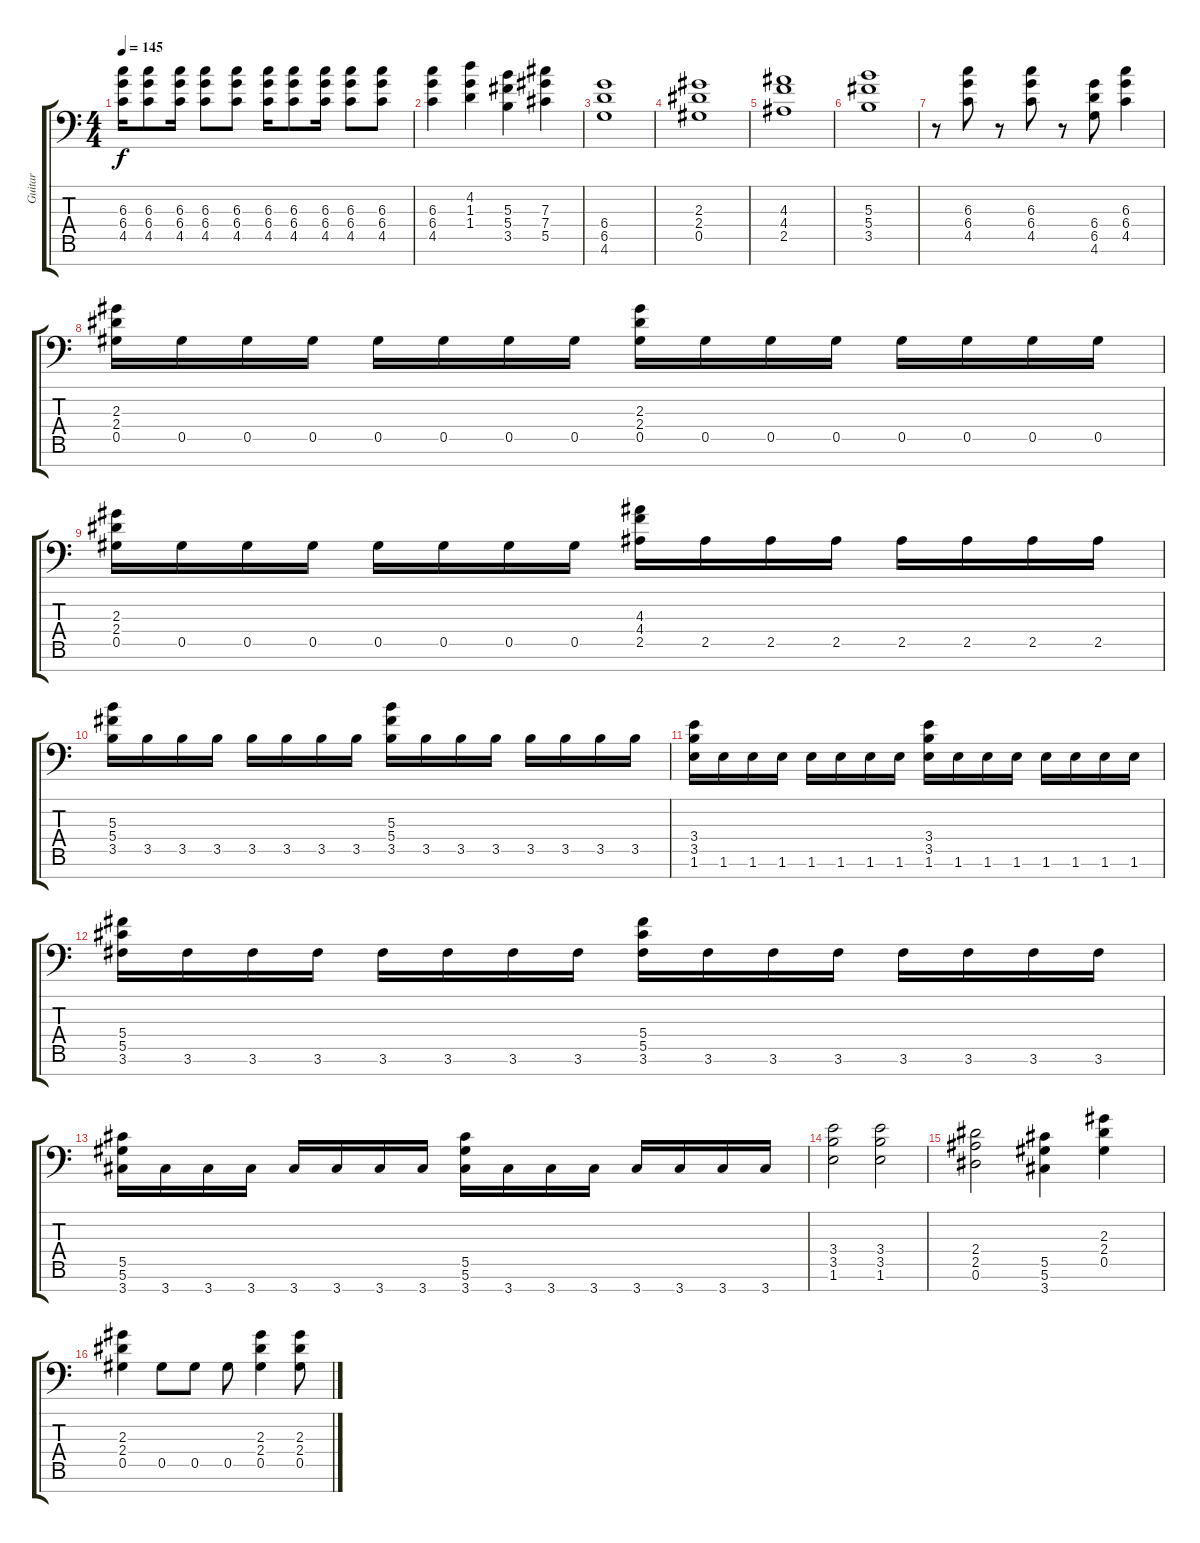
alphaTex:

\track ("Guitar" "Guitar") {instrument distortionguitar}
\staff {score tabs}
\tuning (Eb4 Bb3 Gb3 Db3 Ab2 Eb2 Bb1) {hide}
\ts (4 4)
\tempo 145
\clef f4
\ks c
(6.3 6.4 4.5).16{dy f} (6.3 6.4 4.5).8 (6.3 6.4 4.5).16 (6.3 6.4 4.5).8 (6.3 6.4 4.5).8 (6.3 6.4 4.5).16 (6.3 6.4 4.5).8 (6.3 6.4 4.5).16 (6.3 6.4 4.5).8 (6.3 6.4 4.5).8 |
(6.3 6.4 4.5).4 (4.2 1.3 1.4).4 (5.3 5.4 3.5).4 (7.3 7.4 5.5).4 |
(6.4 6.5 4.6).1 |
(2.3 2.4 0.5).1 |
(4.3 4.4 2.5).1 |
(5.3 5.4 3.5).1 |
r.8 (6.3 6.4 4.5).8 r.8 (6.3 6.4 4.5).8 r.8 (6.4 6.5 4.6).8 (6.3 6.4 4.5).4 |
(2.3 2.4 0.5).16 0.5.16 0.5.16 0.5.16 0.5.16 0.5.16 0.5.16 0.5.16 (2.3 2.4 0.5).16 0.5.16 0.5.16 0.5.16 0.5.16 0.5.16 0.5.16 0.5.16 |
(2.3 2.4 0.5).16 0.5.16 0.5.16 0.5.16 0.5.16 0.5.16 0.5.16 0.5.16 (4.3 4.4 2.5).16 2.5.16 2.5.16 2.5.16 2.5.16 2.5.16 2.5.16 2.5.16 |
(5.3 5.4 3.5).16 3.5.16 3.5.16 3.5.16 3.5.16 3.5.16 3.5.16 3.5.16 (5.3 5.4 3.5).16 3.5.16 3.5.16 3.5.16 3.5.16 3.5.16 3.5.16 3.5.16 |
(3.4 3.5 1.6).16 1.6.16 1.6.16 1.6.16 1.6.16 1.6.16 1.6.16 1.6.16 (3.4 3.5 1.6).16 1.6.16 1.6.16 1.6.16 1.6.16 1.6.16 1.6.16 1.6.16 |
(5.4 5.5 3.6).16 3.6.16 3.6.16 3.6.16 3.6.16 3.6.16 3.6.16 3.6.16 (5.4 5.5 3.6).16 3.6.16 3.6.16 3.6.16 3.6.16 3.6.16 3.6.16 3.6.16 |
(5.5 5.6 3.7).16 3.7.16 3.7.16 3.7.16 3.7.16 3.7.16 3.7.16 3.7.16 (5.5 5.6 3.7).16 3.7.16 3.7.16 3.7.16 3.7.16 3.7.16 3.7.16 3.7.16 |
(3.4 3.5 1.6).2 (3.4 3.5 1.6).2 |
(2.4 2.5 0.6).2 (5.5 5.6 3.7).4 (2.3 2.4 0.5).4 |
(2.3 2.4 0.5).4 0.5.8 0.5.8 0.5.8 (2.3 2.4 0.5).4 (2.3 2.4 0.5).8
